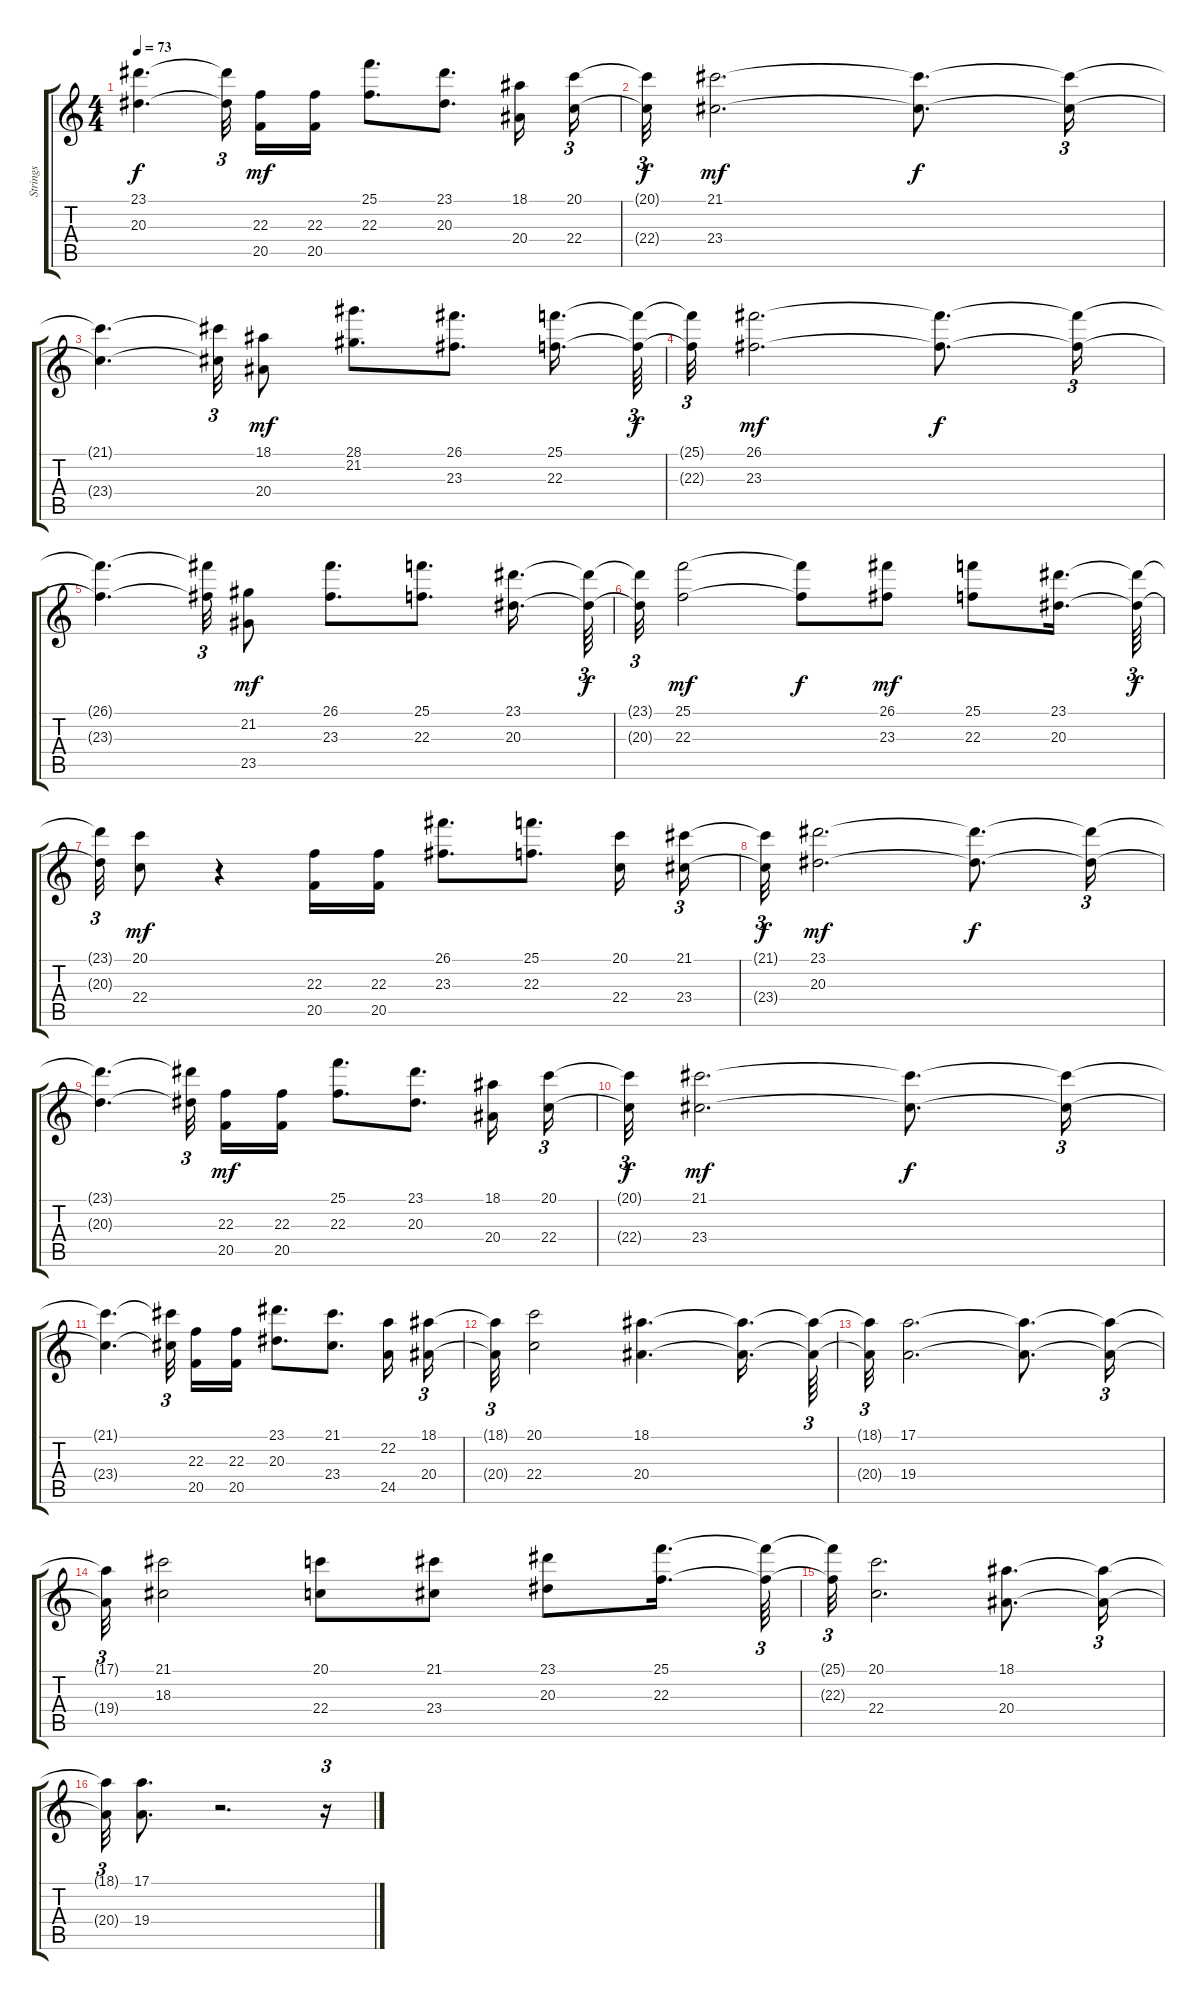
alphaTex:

\track ("Strings" "Strings") {instrument stringensemble2}
\staff {score tabs}
\tuning (E4 B3 G3 D3 A2 E2) {hide}
\ts (4 4)
\tempo 73
\clef g2
\ks c
(23.1{t} 20.3{t}).4{d dy f} (23.1{t} 20.3{t}).32{tu (3 2)} (22.3 20.5).16{dy mf} (22.3 20.5).16 (25.1 22.3).8{d} (23.1 20.3).8{d} (18.1 20.4).16 (20.1 22.4).16{tu (3 2)} |
(20.1{t} 22.4{t}).32{tu (3 2) dy f} (21.1 23.4).2{d dy mf} (21.1{t} 23.4{t}).8{d dy f} (21.1{t} 23.4{t}).16{tu (3 2)} |
(21.1{t} 23.4{t}).4{d} (21.1{t} 23.4{t}).32{tu (3 2)} (18.1 20.4).8{dy mf} (28.1 21.2).8{d} (26.1 23.3).8{d} (25.1 22.3).16{d} (25.1{t} 22.3{t}).64{tu (3 2) dy f} |
(25.1{t} 22.3{t}).32{tu (3 2)} (26.1 23.3).2{d dy mf} (26.1{t} 23.3{t}).8{d dy f} (26.1{t} 23.3{t}).16{tu (3 2)} |
(26.1{t} 23.3{t}).4{d} (26.1{t} 23.3{t}).32{tu (3 2)} (21.2 23.5).8{dy mf} (26.1 23.3).8{d} (25.1 22.3).8{d} (23.1 20.3).16{d} (23.1{t} 20.3{t}).64{tu (3 2) dy f} |
(23.1{t} 20.3{t}).32{tu (3 2)} (25.1 22.3).2{dy mf} (25.1{t} 22.3{t}).8{dy f} (26.1 23.3).8{dy mf} (25.1 22.3).8 (23.1 20.3).16{d} (23.1{t} 20.3{t}).64{tu (3 2) dy f} |
(23.1{t} 20.3{t}).32{tu (3 2)} (20.1 22.4).8{dy mf} r.4 (22.3 20.5).16 (22.3 20.5).16 (26.1 23.3).8{d} (25.1 22.3).8{d} (20.1 22.4).16 (21.1 23.4).16{tu (3 2)} |
(21.1{t} 23.4{t}).32{tu (3 2) dy f} (23.1 20.3).2{d dy mf} (23.1{t} 20.3{t}).8{d dy f} (23.1{t} 20.3{t}).16{tu (3 2)} |
(23.1{t} 20.3{t}).4{d} (23.1{t} 20.3{t}).32{tu (3 2)} (22.3 20.5).16{dy mf} (22.3 20.5).16 (25.1 22.3).8{d} (23.1 20.3).8{d} (18.1 20.4).16 (20.1 22.4).16{tu (3 2)} |
(20.1{t} 22.4{t}).32{tu (3 2) dy f} (21.1 23.4).2{d dy mf} (21.1{t} 23.4{t}).8{d dy f} (21.1{t} 23.4{t}).16{tu (3 2)} |
(21.1{t} 23.4{t}).4{d} (21.1{t} 23.4{t}).32{tu (3 2)} (22.3 20.5).16 (22.3 20.5).16 (23.1 20.3).8{d} (21.1 23.4).8{d} (22.2 24.5).16 (18.1 20.4).16{tu (3 2)} |
(18.1{t} 20.4{t}).32{tu (3 2)} (20.1 22.4).2 (18.1 20.4).4{d} (18.1{t} 20.4{t}).16{d} (18.1{t} 20.4{t}).64{tu (3 2)} |
(18.1{t} 20.4{t}).32{tu (3 2)} (17.1 19.4).2{d} (17.1{t} 19.4{t}).8{d} (17.1{t} 19.4{t}).16{tu (3 2)} |
(17.1{t} 19.4{t}).32{tu (3 2)} (21.1 18.3).2 (20.1 22.4).8 (21.1 23.4).8 (23.1 20.3).8 (25.1 22.3).16{d} (25.1{t} 22.3{t}).64{tu (3 2)} |
(25.1{t} 22.3{t}).32{tu (3 2)} (20.1 22.4).2{d} (18.1 20.4).8{d} (18.1{t} 20.4{t}).16{tu (3 2)} |
(18.1{t} 20.4{t}).32{tu (3 2)} (17.1 19.4).8{d} r.2{d} r.16{tu (3 2)}
